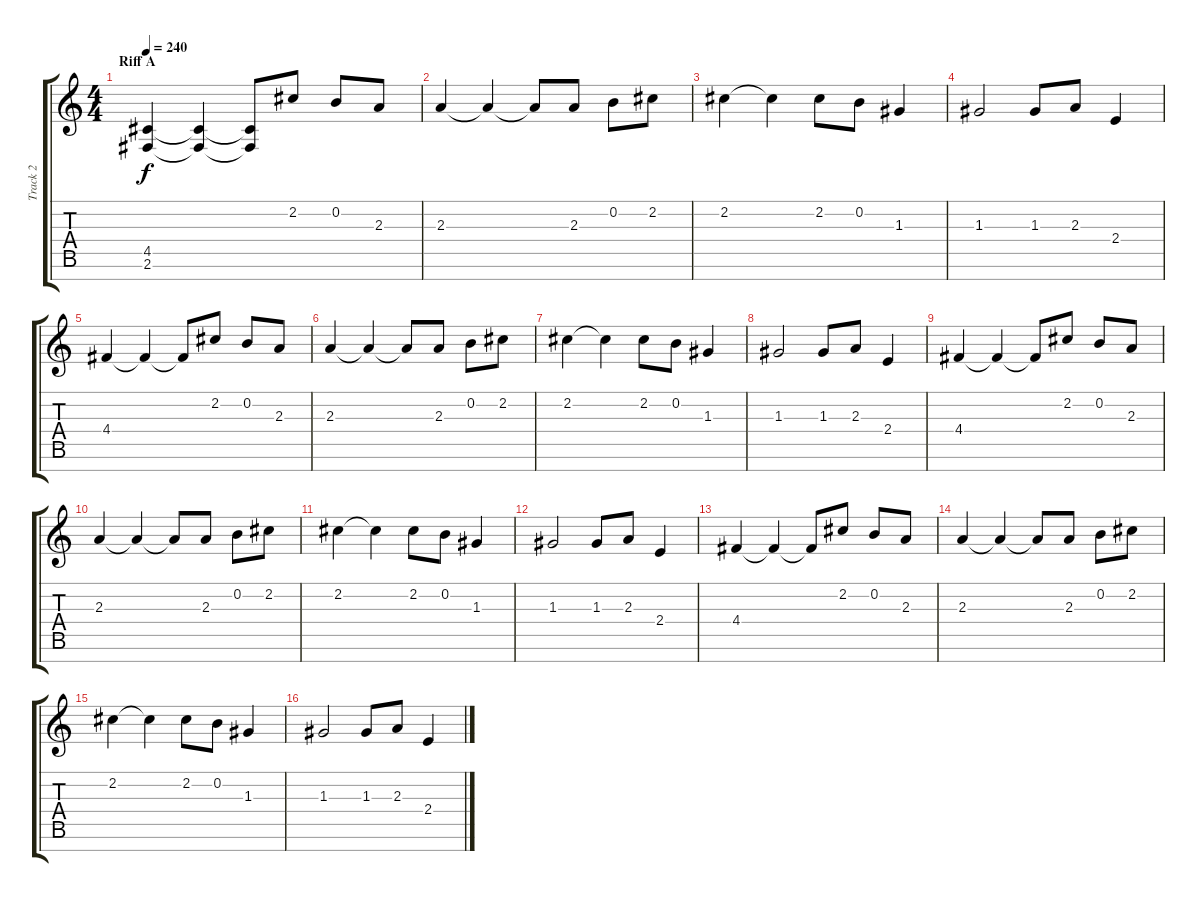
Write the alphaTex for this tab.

\track ("Track 2" "Track 2") {instrument distortionguitar}
\staff {score tabs}
\tuning (E4 B3 G3 D3 A2 E2 B1) {hide}
\ts (4 4)
\section ("" "Riff A")
\tempo 240
\tempo 120
\tempo 240
\clef g2
\ks c
(4.5 2.6).4{dy f instrument distortionguitar} (4.5{t} 2.6{t}).4 (4.5{t} 2.6{t}).8 2.2.8 0.2.8 2.3.8 |
2.3.4 2.3{t}.4 2.3{t}.8 2.3.8 0.2.8 2.2.8 |
2.2.4 2.2{t}.4 2.2.8 0.2.8 1.3.4 |
1.3.2 1.3.8 2.3.8 2.4.4 |
4.4.4 4.4{t}.4 4.4{t}.8 2.2.8 0.2.8 2.3.8 |
2.3.4 2.3{t}.4 2.3{t}.8 2.3.8 0.2.8 2.2.8 |
2.2.4 2.2{t}.4 2.2.8 0.2.8 1.3.4 |
1.3.2 1.3.8 2.3.8 2.4.4 |
4.4.4 4.4{t}.4 4.4{t}.8 2.2.8 0.2.8 2.3.8 |
2.3.4 2.3{t}.4 2.3{t}.8 2.3.8 0.2.8 2.2.8 |
2.2.4 2.2{t}.4 2.2.8 0.2.8 1.3.4 |
1.3.2 1.3.8 2.3.8 2.4.4 |
4.4.4 4.4{t}.4 4.4{t}.8 2.2.8 0.2.8 2.3.8 |
2.3.4 2.3{t}.4 2.3{t}.8 2.3.8 0.2.8 2.2.8 |
2.2.4 2.2{t}.4 2.2.8 0.2.8 1.3.4 |
1.3.2 1.3.8 2.3.8 2.4.4
